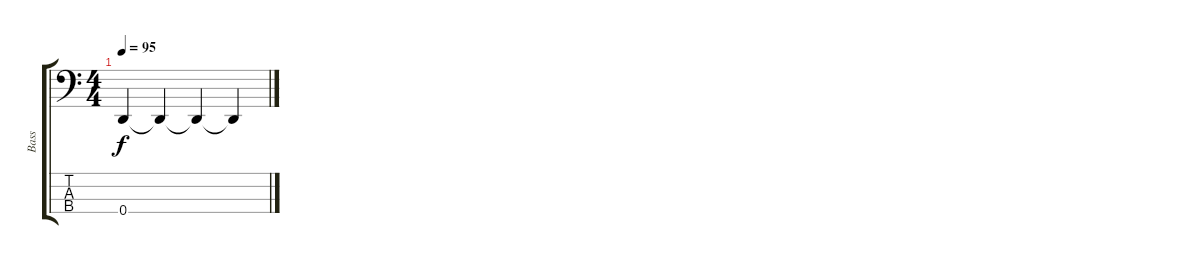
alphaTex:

\track ("Bass" "Bass") {instrument electricbassfinger}
\staff {score tabs}
\tuning (F2 C2 G1 D1) {hide}
\ts (4 4)
\tempo 95
\clef f4
\ks c
0.4{t}.4{dy f} 0.4{t}.4 0.4{t}.4 0.4{t}.4
